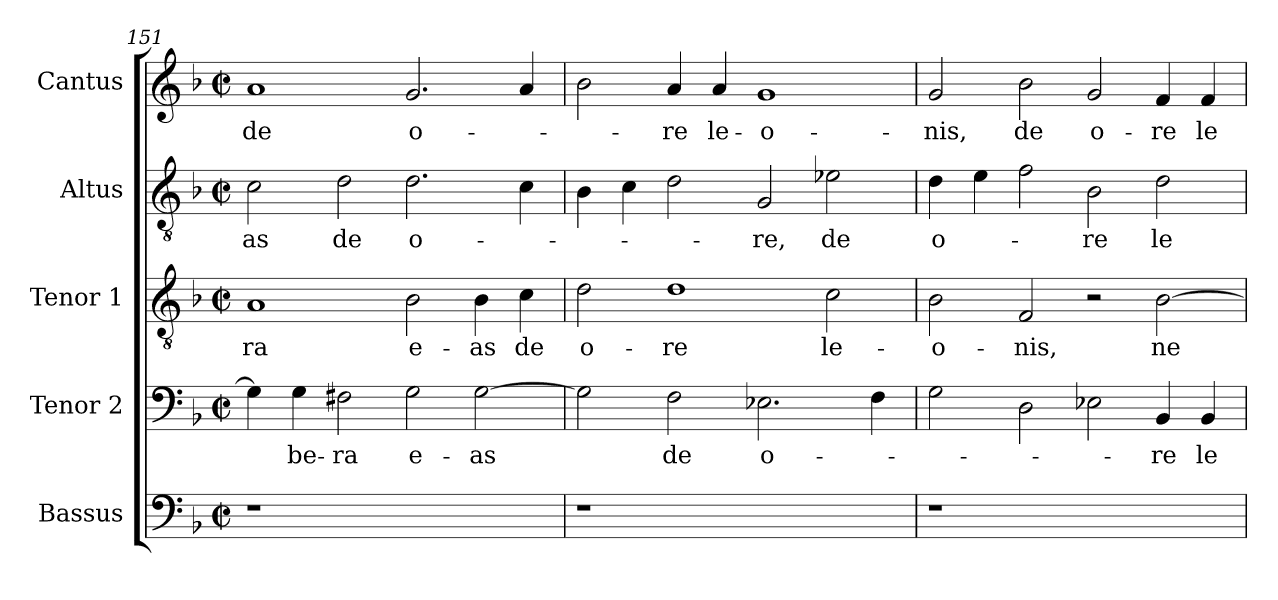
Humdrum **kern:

**kern	**kern	**text	**kern	**text	**kern	**text	**kern	**text
*part5	*part4	*part4	*part3	*part3	*part2	*part2	*part1	*part1
*staff5	*staff4	*staff4	*staff3	*staff3	*staff2	*staff2	*staff1	*staff1
*I"Bassus	*I"Tenor 2	*	*I"Tenor 1	*	*I"Altus	*	*I"Cantus	*
*clefF4	*clefF4	*	*clefGv2	*	*clefGv2	*	*clefG2	*
*k[b-]	*k[b-]	*	*k[b-]	*	*k[b-]	*	*k[b-]	*
*F:	*F:	*	*F:	*	*F:	*	*F:	*
*M2/2	*M2/2	*	*M2/2	*	*M2/2	*	*M2/2	*
*met(c|)	*met(c|)	*	*met(c|)	*	*met(c|)	*	*met(c|)	*
=151	=151	=151	=151	=151	=151	=151	=151	=151
!	!	!	!	!LO:LY:b:cj	!	!LO:LY:b:cj	!	!LO:LY:b:cj
1r	4G\]	.	1A	-ra	2c\	-as	1a	de
!	!	!LO:LY:b:cj	!	!	!	!	!	!
.	4G\	-be-	.	.	.	.	.	.
!	!	!LO:LY:b:cj	!	!	!	!LO:LY:b:cj	!	!
.	2F#X\	-ra	.	.	2d\	de	.	.
!	!	!LO:LY:b	!	!LO:LY:b	!	!LO:LY:b:cj	!	!LO:LY:b:cj
1ryy	2G\	e-	2B-\	e-	2.d\	o-	2.g/	o-
!	!	!LO:LY:b:rj	!	!LO:LY:b:rj	!	!	!	!
.	[>2G\	-as	4B-\	-as	.	.	.	.
!	!	!	!	!LO:LY:b:cj	!	!	!	!
.	.	.	4c\	de	4c\	.	4a/	.
=152	=152	=152	=152	=152	=152	=152	=152	=152
!	!	!	!	!LO:LY:b:cj	!	!	!	!
1r	2G\]	.	2d\	o-	4B-\	.	2b-\	.
.	.	.	.	.	4c\	.	.	.
!	!	!LO:LY:b:cj	!	!LO:LY:b:cj	!	!	!	!LO:LY:b:cj
.	2F\	de	1d	-re	2d\	.	4a/	-re
!	!	!	!	!	!	!	!	!LO:LY:b
.	.	.	.	.	.	.	4a/	le-
!	!	!LO:LY:b:cj	!	!	!	!LO:LY:b:cj	!	!LO:LY:b:rj
1ryy	2.E-X\	o-	.	.	2G/	-re,	1g	-o-
!	!	!	!	!LO:LY:b:cj	!	!LO:LY:b:cj	!	!
.	.	.	2c\	le-	2e-X\	de	.	.
.	4F\	.	.	.	.	.	.	.
=153	=153	=153	=153	=153	=153	=153	=153	=153
!	!	!	!	!LO:LY:b:cj	!	!LO:LY:b:cj	!	!LO:LY:b:cj
1r	2G\	.	2B-\	-o-	4d\	o-	2g/	-nis,
.	.	.	.	.	4e\	.	.	.
!	!	!	!	!LO:LY:b:cj	!	!	!	!LO:LY:b:cj
.	2D\	.	2F/	-nis,	2f\	.	2b-\	de
!	!	!	!	!	!	!LO:LY:b:cj	!	!LO:LY:b:cj
1ryy	2E-X\	.	2r	.	2B-\	-re	2g/	o-
!	!	!LO:LY:b:cj	!	!LO:LY:b:cj	!	!LO:LY:b:cj	!	!LO:LY:b:cj
.	4BB-/	-re	[>2B-\	ne	2d\	le-	4f/	-re
!	!	!LO:LY:b:cj	!	!	!	!	!	!LO:LY:b:cj
.	4BB-/	le-	.	.	.	.	4f/	le-
=	=	=	=	=	=	=	=	=
*-	*-	*-	*-	*-	*-	*-	*-	*-
